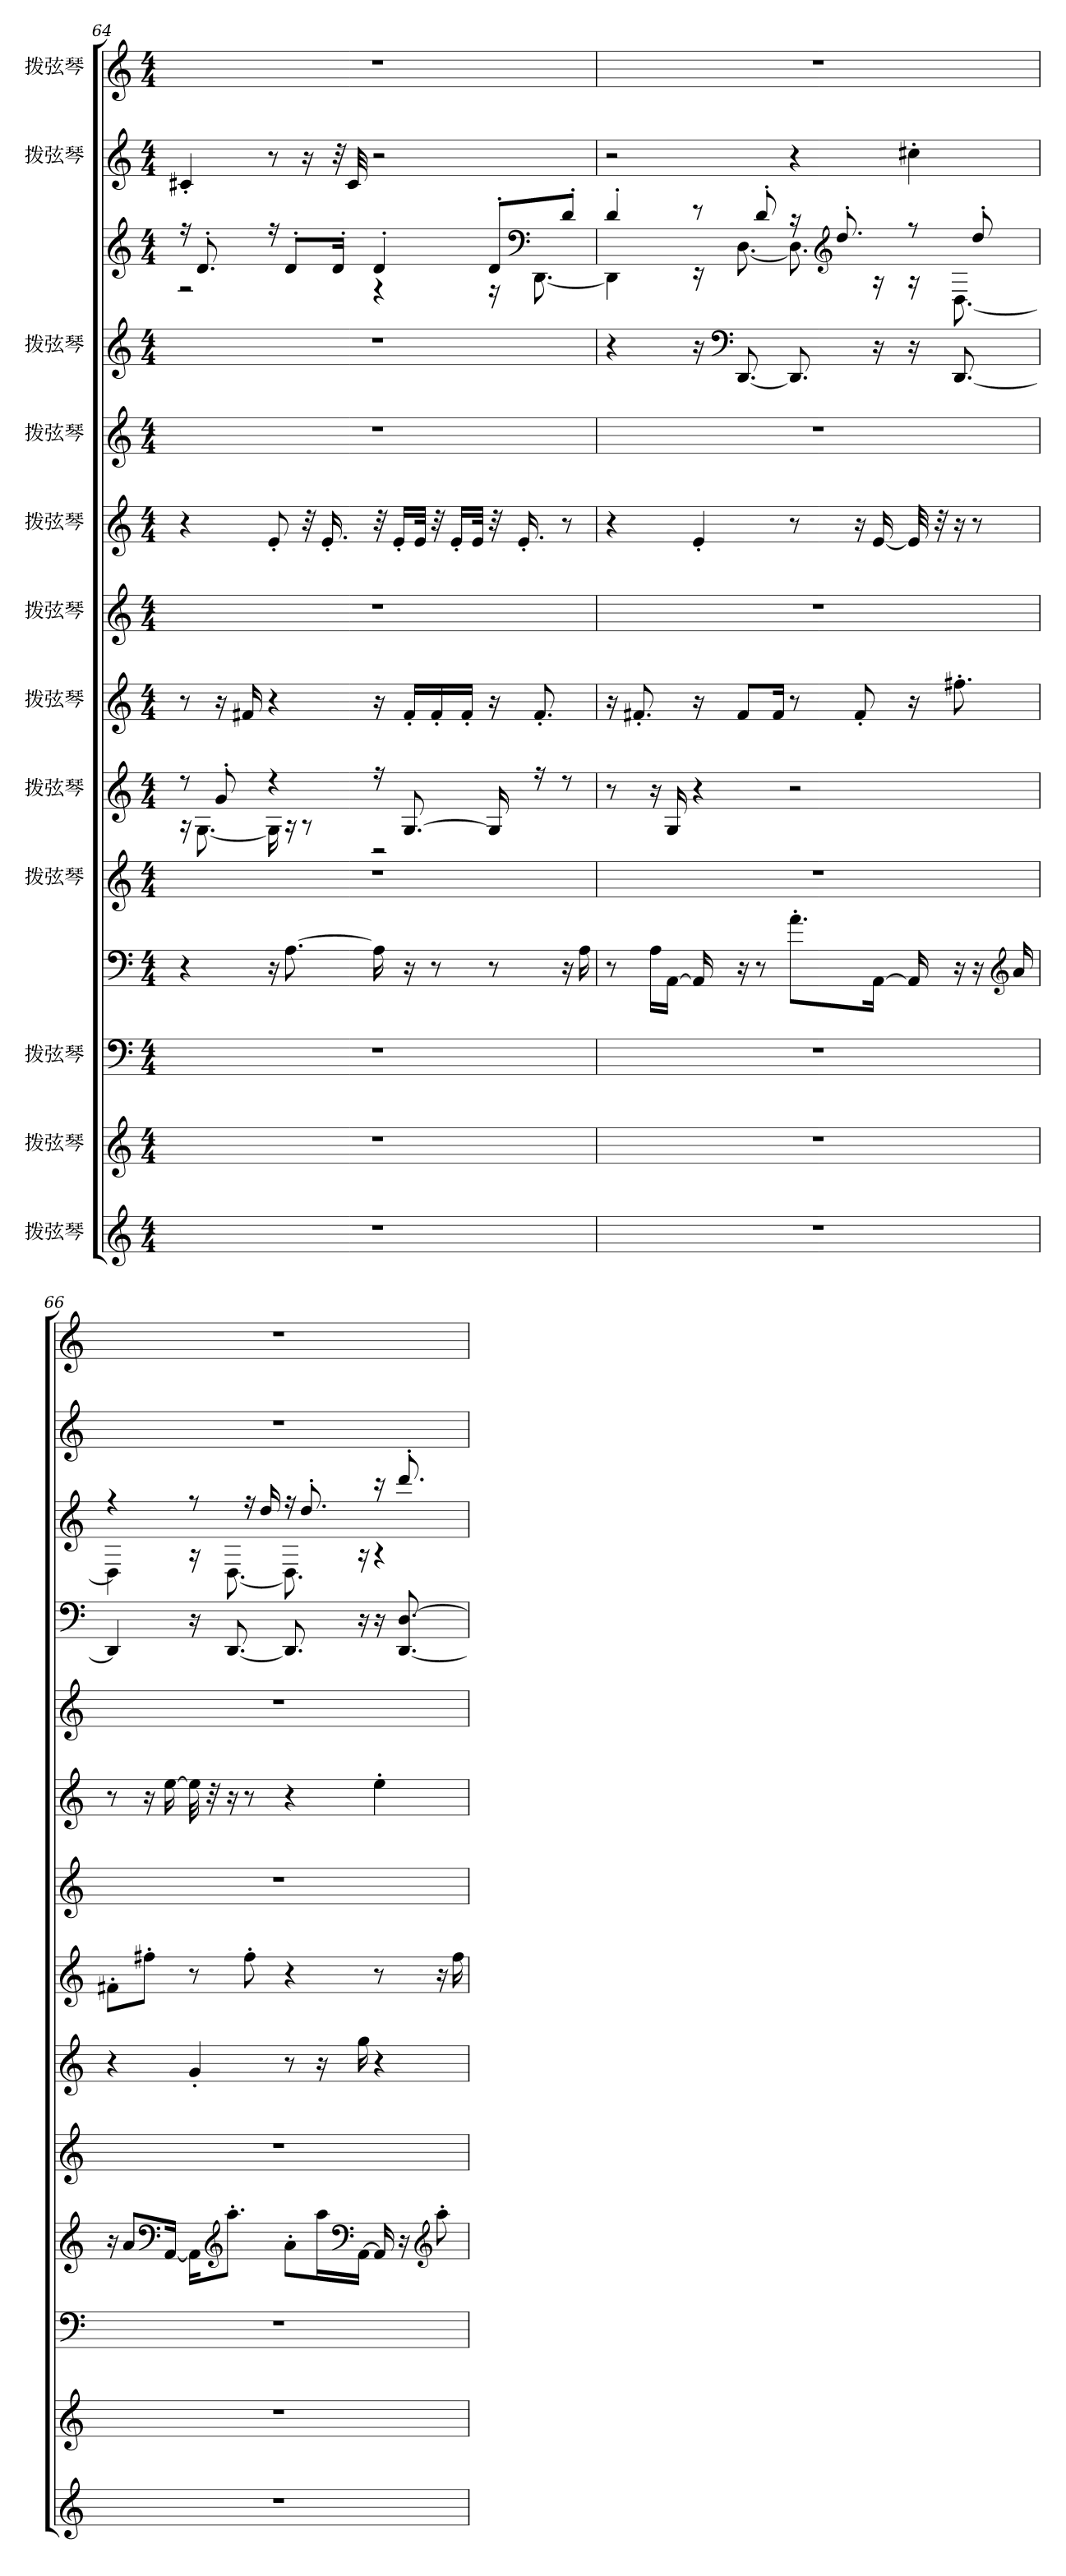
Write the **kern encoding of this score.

**kern	**kern	**kern	**kern	**kern	**kern	**kern	**kern	**kern	**kern	**kern	**kern	**kern	**kern
*part12	*part11	*part10	*part10	*part9	*part8	*part7	*part6	*part5	*part4	*part3	*part3	*part2	*part1
*staff14	*staff13	*staff12	*staff11	*staff10	*staff9	*staff8	*staff7	*staff6	*staff5	*staff4	*staff3	*staff2	*staff1
*I"拨弦琴	*I"拨弦琴	*I"拨弦琴	*	*I"拨弦琴	*I"拨弦琴	*I"拨弦琴	*I"拨弦琴	*I"拨弦琴	*I"拨弦琴	*I"拨弦琴	*	*I"拨弦琴	*I"拨弦琴
!!LO:PB:g=z
*clefG2	*clefG2	*clefF4	*clefF4	*clefG2	*clefG2	*clefG2	*clefG2	*clefG2	*clefG2	*clefG2	*clefG2	*clefG2	*clefG2
*k[]	*k[]	*k[]	*k[]	*k[]	*k[]	*k[]	*k[]	*k[]	*k[]	*k[]	*k[]	*k[]	*k[]
*M4/4	*M4/4	*M4/4	*M4/4	*M4/4	*M4/4	*M4/4	*M4/4	*M4/4	*M4/4	*M4/4	*M4/4	*M4/4	*M4/4
=64	=64	=64	=64	=64	=64	=64	=64	=64	=64	=64	=64	=64	=64
*	*	*	*	*	*^	*	*	*	*	*	*^	*	*
1r	1r	1r	4r	1r	8r	16r	8r	1r	4r	1r	1r	16r	2r	4c#X'/	1r
.	.	.	.	.	.	[8.G\	.	.	.	.	.	8.d'/	.	.	.
.	.	.	.	.	8g'/	.	16r	.	.	.	.	.	.	.	.
.	.	.	.	.	.	.	16f#X/	.	.	.	.	.	.	.	.
.	.	.	16r	.	4r	16G\]	4r	.	8e'/	.	.	16r	.	8r	.
.	.	.	[8.A\	.	.	16r	.	.	.	.	.	8d'/L	.	.	.
.	.	.	.	.	.	8r	.	.	32r	.	.	.	.	16r	.
.	.	.	.	.	.	.	.	.	16.e'/	.	.	.	.	.	.
.	.	.	.	.	.	.	.	.	.	.	.	16d'/Jk	.	32r	.
.	.	.	.	.	.	.	.	.	.	.	.	.	.	32c#/	.
.	.	.	16A\]	.	16r	2r	16r	.	32r	.	.	4d'/	4r	2r	.
.	.	.	.	.	.	.	.	.	16e'/LL	.	.	.	.	.	.
.	.	.	16r	.	[8.G/	.	16f#'/LL	.	.	.	.	.	.	.	.
.	.	.	.	.	.	.	.	.	32e/JJk	.	.	.	.	.	.
.	.	.	8r	.	.	.	16f#'/	.	32r	.	.	.	.	.	.
.	.	.	.	.	.	.	.	.	16e'/LL	.	.	.	.	.	.
.	.	.	.	.	.	.	16f#'/JJ	.	.	.	.	.	.	.	.
.	.	.	.	.	.	.	.	.	32e/JJk	.	.	.	.	.	.
.	.	.	8r	.	16G/]	.	16r	.	32r	.	.	8d'/L	16r	.	.
.	.	.	.	.	.	.	.	.	16.e'/	.	.	.	.	.	.
*	*	*	*	*	*	*	*	*	*	*	*	*clefF4	*	*	*
.	.	.	.	.	16r	.	8.f#'/	.	.	.	.	.	[8.DD\	.	.
.	.	.	16r	.	8r	.	.	.	8r	.	.	8d'/J	.	.	.
.	.	.	16A\	.	.	.	.	.	.	.	.	.	.	.	.
*	*	*	*	*	*v	*v	*	*	*	*	*	*	*	*	*
!!LO:PB:g=z
=65	=65	=65	=65	=65	=65	=65	=65	=65	=65	=65	=65	=65	=65	=65
1r	1r	1r	8r	1r	8r	16r	1r	4r	1r	4r	4d'/	4DD\]	2r	1r
.	.	.	.	.	.	8.f#X'/	.	.	.	.	.	.	.	.
.	.	.	16A\LL	.	16r	.	.	.	.	.	.	.	.	.
.	.	.	[16AA\JJ	.	16G/	.	.	.	.	.	.	.	.	.
.	.	.	16AA/]	.	4r	16r	.	4e'/	.	16r	8r	16r	.	.
*	*	*	*	*	*	*	*	*	*	*clefF4	*	*	*	*
.	.	.	16r	.	.	8f#/L	.	.	.	[8.DD/	.	[8.D\	.	.
.	.	.	8r	.	.	.	.	.	.	.	8d'/	.	.	.
.	.	.	.	.	.	16f#/Jk	.	.	.	.	.	.	.	.
.	.	.	8.a'\L	.	2r	8r	.	8r	.	8.DD/]	16r	8.D\]	4r	.
*	*	*	*	*	*	*	*	*	*	*	*clefG2	*	*	*
.	.	.	.	.	.	.	.	.	.	.	8.dd'/	.	.	.
.	.	.	.	.	.	8f#'/	.	16r	.	.	.	.	.	.
.	.	.	[16AA\Jk	.	.	.	.	[16e/	.	16r	.	16r	.	.
.	.	.	16AA/]	.	.	16r	.	32e/]	.	16r	8r	16r	4cc#X'\	.
.	.	.	.	.	.	.	.	32r	.	.	.	.	.	.
.	.	.	16r	.	.	8.ff#X'\	.	16r	.	[8.DD/	.	[8.D\	.	.
.	.	.	16r	.	.	.	.	8r	.	.	8dd'/	.	.	.
*	*	*	*clefG2	*	*	*	*	*	*	*	*	*	*	*
.	.	.	16a/	.	.	.	.	.	.	.	.	.	.	.
!!LO:PB:g=z
=66	=66	=66	=66	=66	=66	=66	=66	=66	=66	=66	=66	=66	=66	=66
1r	1r	1r	16r	1r	4r	8f#X'\L	1r	8r	1r	4DD/]	4r	4D\]	1r	1r
.	.	.	8a/L	.	.	.	.	.	.	.	.	.	.	.
.	.	.	.	.	.	8ff#X'\J	.	16r	.	.	.	.	.	.
*	*	*	*clefF4	*	*	*	*	*	*	*	*	*	*	*
.	.	.	[16AA/Jk	.	.	.	.	[16ee\	.	.	.	.	.	.
.	.	.	16AA\KL]	.	4g'/	8r	.	32ee\]	.	16r	8r	16r	.	.
.	.	.	.	.	.	.	.	32r	.	.	.	.	.	.
*	*	*	*clefG2	*	*	*	*	*	*	*	*	*	*	*
.	.	.	8.aa'\J	.	.	.	.	16r	.	[8.DD/	.	[8.D\	.	.
.	.	.	.	.	.	8ff#'\	.	8r	.	.	16r	.	.	.
.	.	.	.	.	.	.	.	.	.	.	16dd/	.	.	.
.	.	.	8a'\L	.	8r	4r	.	4r	.	8.DD/]	16r	8.D\]	.	.
.	.	.	.	.	.	.	.	.	.	.	8.dd'/	.	.	.
.	.	.	16aa\L	.	16r	.	.	.	.	.	.	.	.	.
*	*	*	*clefF4	*	*	*	*	*	*	*	*	*	*	*
.	.	.	[16AA\JJ	.	16gg\	.	.	.	.	16r	.	16r	.	.
.	.	.	16AA/]	.	4r	8r	.	4ee'\	.	16r	16r	4r	.	.
.	.	.	16r	.	.	.	.	.	.	[8.DD/ [8.D/	8.ddd'/	.	.	.
*	*	*	*clefG2	*	*	*	*	*	*	*	*	*	*	*
.	.	.	8aa'\	.	.	16r	.	.	.	.	.	.	.	.
.	.	.	.	.	.	16ff#\	.	.	.	.	.	.	.	.
*	*	*	*	*	*	*	*	*	*	*	*v	*v	*	*
=	=	=	=	=	=	=	=	=	=	=	=	=	=
*-	*-	*-	*-	*-	*-	*-	*-	*-	*-	*-	*-	*-	*-
